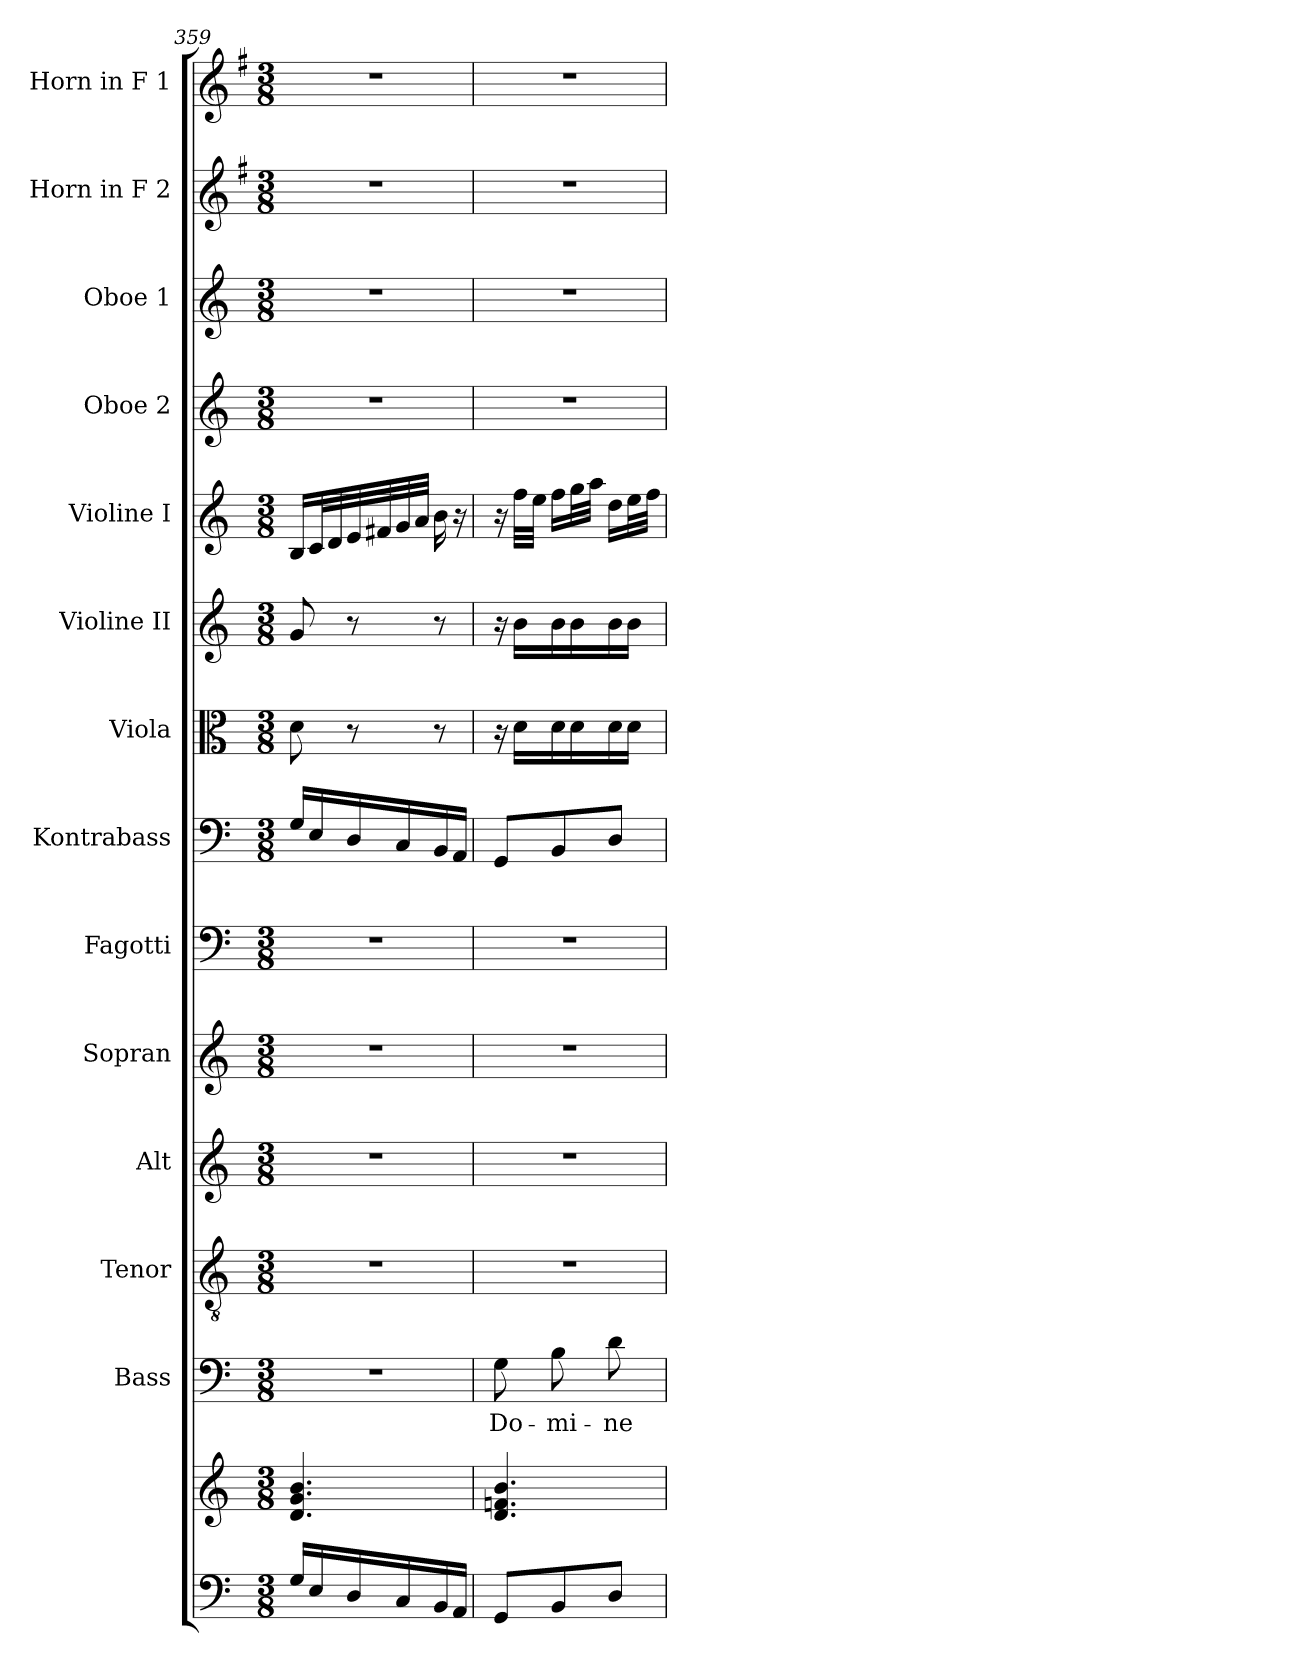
**kern	**kern	**kern	**text	**kern	**kern	**kern	**kern	**kern	**kern	**kern	**kern	**kern	**kern	**kern	**kern
*part14	*part14	*part13	*part13	*part12	*part11	*part10	*part9	*part8	*part7	*part6	*part5	*part4	*part3	*part2	*part1
*staff15	*staff14	*staff13	*staff13	*staff12	*staff11	*staff10	*staff9	*staff8	*staff7	*staff6	*staff5	*staff4	*staff3	*staff2	*staff1
*	*	*I"Bass	*	*I"Tenor	*I"Alt	*I"Sopran	*I"Fagotti	*I"Kontrabass	*I"Viola	*I"Violine II	*I"Violine I	*I"Oboe 2	*I"Oboe 1	*I"Horn in F 2	*I"Horn in F 1
*	*	*I'B.	*	*I'T.	*I'A.	*I'S.	*I'Fg.	*I'Kb.	*I'Vla.	*I'Vl. II	*I'Vl. I	*I'Ob. 2	*I'Ob. 1	*	*
*clefF4	*clefG2	*clefF4	*	*clefGv2	*clefG2	*clefG2	*clefF4	*clefF4	*clefC3	*clefG2	*clefG2	*clefG2	*clefG2	*clefG2	*clefG2
*	*	*	*	*	*	*	*	*ITrd7c12	*	*	*	*	*	*ITrd4c7	*ITrd4c7
*k[]	*k[]	*k[]	*	*k[]	*k[]	*k[]	*k[]	*k[]	*k[]	*k[]	*k[]	*k[]	*k[]	*k[]	*k[]
*C:	*C:	*C:	*	*C:	*C:	*C:	*C:	*C:	*C:	*C:	*C:	*C:	*C:	*C:	*C:
*M3/8	*M3/8	*M3/8	*	*M3/8	*M3/8	*M3/8	*M3/8	*M3/8	*M3/8	*M3/8	*M3/8	*M3/8	*M3/8	*M3/8	*M3/8
=359	=359	=359	=359	=359	=359	=359	=359	=359	=359	=359	=359	=359	=359	=359	=359
16G/LL	4.d/ 4.g/ 4.b/	4.r	.	4.r	4.r	4.r	4.r	16GG/LL	8d\	8g/	16B/LL	4.r	4.r	4.r	4.r
16E/	.	.	.	.	.	.	.	16EE/	.	.	32c/L	.	.	.	.
.	.	.	.	.	.	.	.	.	.	.	32d/	.	.	.	.
16D/	.	.	.	.	.	.	.	16DD/	8r	8r	32e/	.	.	.	.
.	.	.	.	.	.	.	.	.	.	.	32f#X/	.	.	.	.
16C/	.	.	.	.	.	.	.	16CC/	.	.	32g/	.	.	.	.
.	.	.	.	.	.	.	.	.	.	.	32a/JJJ	.	.	.	.
16BB/	.	.	.	.	.	.	.	16BBB/	8r	8r	16b\	.	.	.	.
16AA/JJ	.	.	.	.	.	.	.	16AAA/JJ	.	.	16r	.	.	.	.
=360	=360	=360	=360	=360	=360	=360	=360	=360	=360	=360	=360	=360	=360	=360	=360
!	!	!	!LO:LY:b	!	!	!	!	!	!	!	!	!	!	!	!
8GG/L	4.d/ 4.fn/ 4.b/	8G\	Do-	4.r	4.r	4.r	4.r	8GGG/L	16r	16r	16r	4.r	4.r	4.r	4.r
.	.	.	.	.	.	.	.	.	16d\LL	16b\LL	32ff\LLL	.	.	.	.
.	.	.	.	.	.	.	.	.	.	.	32ee\JJJ	.	.	.	.
!	!	!	!LO:LY:b	!	!	!	!	!	!	!	!	!	!	!	!
8BB/	.	8B\	-mi-	.	.	.	.	8BBB/	16d\	16b\	16ff\LL	.	.	.	.
.	.	.	.	.	.	.	.	.	16d\	16b\	32gg\L	.	.	.	.
.	.	.	.	.	.	.	.	.	.	.	32aa\JJJ	.	.	.	.
!	!	!	!LO:LY:b	!	!	!	!	!	!	!	!	!	!	!	!
8D/J	.	8d\	-ne	.	.	.	.	8DD/J	16d\	16b\	16dd\LL	.	.	.	.
.	.	.	.	.	.	.	.	.	16d\JJ	16b\JJ	32ee\L	.	.	.	.
.	.	.	.	.	.	.	.	.	.	.	32ff\JJJ	.	.	.	.
=	=	=	=	=	=	=	=	=	=	=	=	=	=	=	=
*-	*-	*-	*-	*-	*-	*-	*-	*-	*-	*-	*-	*-	*-	*-	*-
